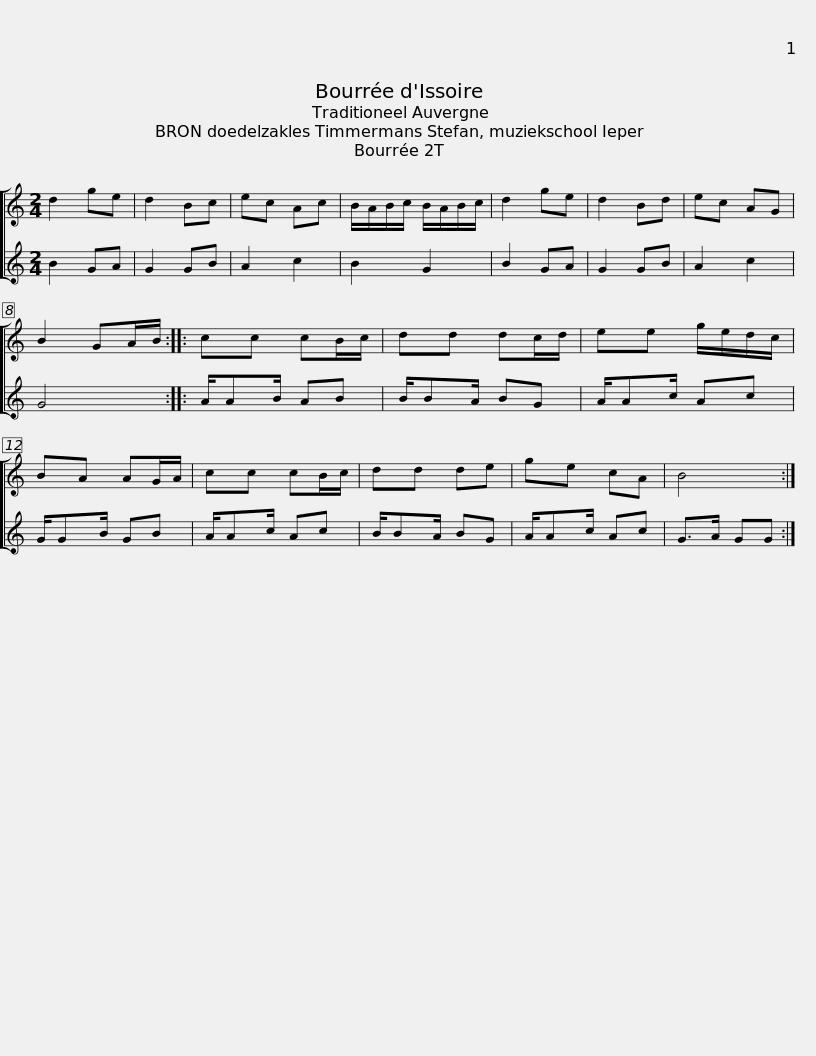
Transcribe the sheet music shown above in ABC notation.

X:1
%%score [ 1 2 ]
L:1/8
M:2/4
I:linebreak $
K:C
V:1 treble
V:2 treble
V:1
 d2 ge | d2 Bc | ec Ac | B/A/B/c/ B/A/B/c/ | d2 ge | %5
 d2 Bd | ec AG | B2 GA/B/ :: cc cB/c/ |$ dd dc/d/ | %10
 ee g/e/d/c/ | BA AG/A/ | cc cB/c/ | dd de | ge cA | %15
 B4 :| %16
V:2
 B2 GA | G2 GB | A2 c2 | B2 G2 | B2 GA | %5
 G2 GB | A2 c2 | G4 :: A/AB/ AB |$ B/BA/ BG | %10
 A/Ac/ Ac | G/GB/ GB | A/Ac/ Ac | B/BA/ BG | A/Ac/ Ac | %15
 G>A GG :| %16
